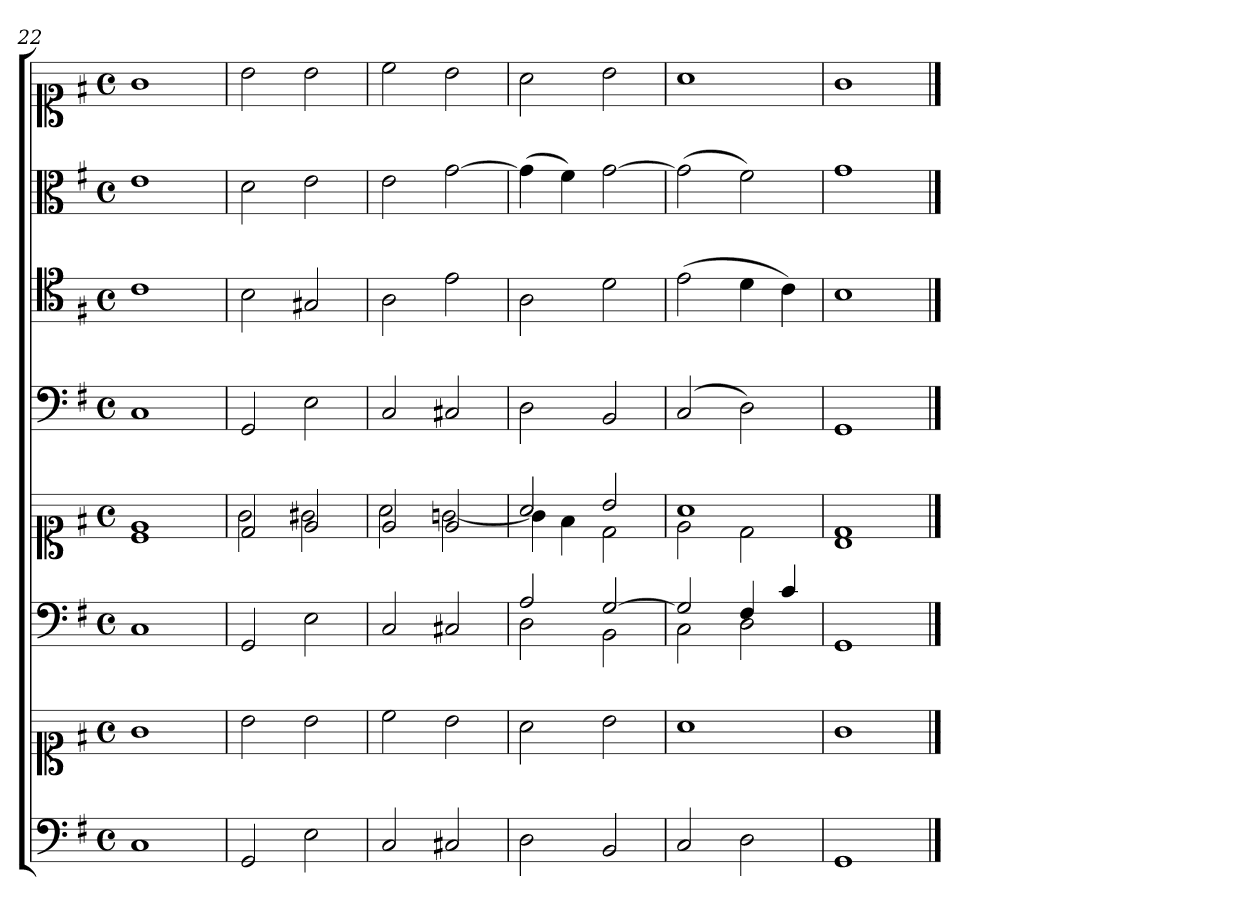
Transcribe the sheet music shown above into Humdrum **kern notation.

**kern	**kern	**kern	**kern	**kern	**kern	**kern	**kern
*part6	*part6	*part5	*part5	*part4	*part3	*part2	*part1
*staff8	*staff7	*staff6	*staff5	*staff4	*staff3	*staff2	*staff1
*clefF4	*clefC1	*clefF4	*clefC1	*clefF4	*clefC4	*clefC3	*clefC1
*k[f#]	*k[f#]	*k[f#]	*k[f#]	*k[f#]	*k[f#]	*k[f#]	*k[f#]
*G:	*G:	*G:	*G:	*G:	*G:	*G:	*G:
*M4/4	*M4/4	*M4/4	*M4/4	*M4/4	*M4/4	*M4/4	*M4/4
*met(c)	*met(c)	*met(c)	*met(c)	*met(c)	*met(c)	*met(c)	*met(c)
=22	=22	=22	=22	=22	=22	=22	=22
*	*	*	*^	*	*	*	*
1C	1g	1C	1c	1e	1C	1c	1e	1g
=23	=23	=23	=23	=23	=23	=23	=23	=23
2GG	2b	2GG	2d	2g	2GG	2B	2d	2b
2E	2b	2E	2e	2g#X	2E	2G#X	2e	2b
=24	=24	=24	=24	=24	=24	=24	=24	=24
2C	2cc	2C	2e	2a	2C	2A	2e	2cc
2C#X	2b	2C#X	2e	[2gn	2C#X	2e	[2g	2b
=25	=25	=25	=25	=25	=25	=25	=25	=25
*	*	*^	*	*	*	*	*	*
2D	2a	2A	2D	2a	4g]	2D	2A	(4g]	2a
.	.	.	.	.	4f#	.	.	4f#)	.
2BB	2b	[2G	2BB	2b	2d	2BB	2d	[2g	2b
=26	=26	=26	=26	=26	=26	=26	=26	=26	=26
2C	1a	2G]	2C	1a	2e	(2C	(2e	(2g]	1a
2D	.	4F#	2D	.	2d	2D)	4d	2f#)	.
.	.	4c	.	.	.	.	4c)	.	.
*	*	*v	*v	*	*	*	*	*	*
=27	=27	=27	=27	=27	=27	=27	=27	=27
1GG	1g	1GG	1B	1d	1GG	1B	1g	1g
*	*	*	*v	*v	*	*	*	*
==	==	==	==	==	==	==	==
*-	*-	*-	*-	*-	*-	*-	*-
